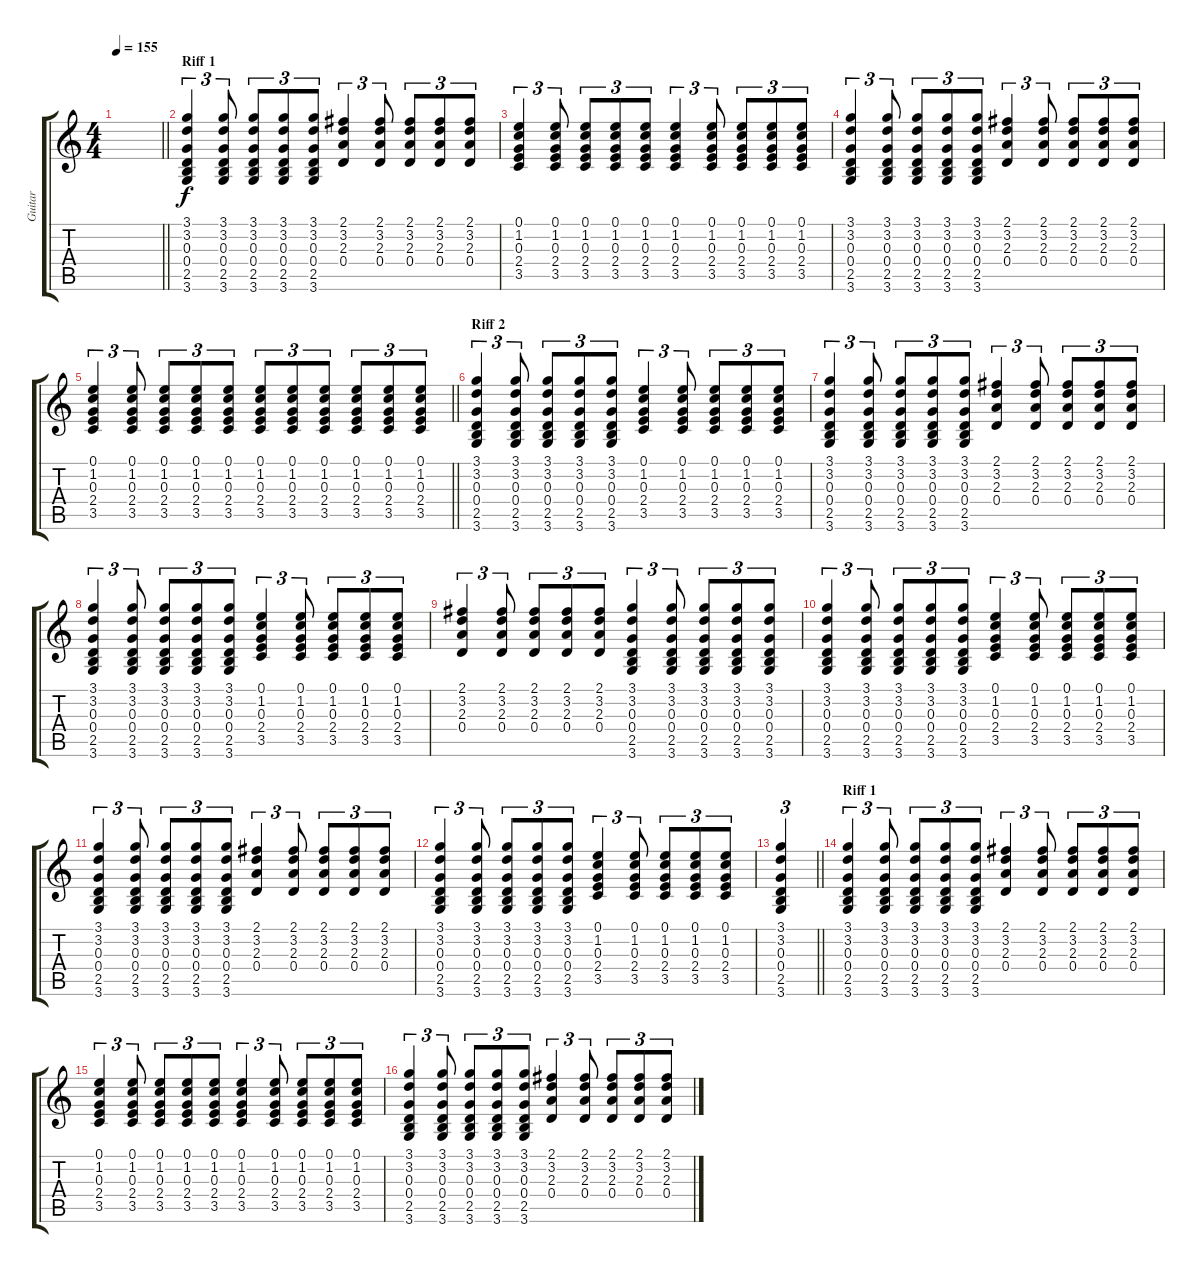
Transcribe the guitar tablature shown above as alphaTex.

\track ("Guitar" "Guitar") {instrument distortionguitar}
\staff {score tabs}
\tuning (E4 B3 G3 D3 A2 E2) {hide}
\ts (4 4)
\tempo 155
\clef g2
\barLineRight lightlight
\ks c
|
\section ("" "Riff 1")
(3.1 3.2 0.3 0.4 2.5 3.6).4{tu (3 2)} (3.1 3.2 0.3 0.4 2.5 3.6).8{tu (3 2)} (3.1 3.2 0.3 0.4 2.5 3.6).8{tu (3 2)} (3.1 3.2 0.3 0.4 2.5 3.6).8{tu (3 2)} (3.1 3.2 0.3 0.4 2.5 3.6).8{tu (3 2)} (2.1 3.2 2.3 0.4).4{tu (3 2)} (2.1 3.2 2.3 0.4).8{tu (3 2)} (2.1 3.2 2.3 0.4).8{tu (3 2)} (2.1 3.2 2.3 0.4).8{tu (3 2)} (2.1 3.2 2.3 0.4).8{tu (3 2)} |
(0.1 1.2 0.3 2.4 3.5).4{tu (3 2)} (0.1 1.2 0.3 2.4 3.5).8{tu (3 2)} (0.1 1.2 0.3 2.4 3.5).8{tu (3 2)} (0.1 1.2 0.3 2.4 3.5).8{tu (3 2)} (0.1 1.2 0.3 2.4 3.5).8{tu (3 2)} (0.1 1.2 0.3 2.4 3.5).4{tu (3 2)} (0.1 1.2 0.3 2.4 3.5).8{tu (3 2)} (0.1 1.2 0.3 2.4 3.5).8{tu (3 2)} (0.1 1.2 0.3 2.4 3.5).8{tu (3 2)} (0.1 1.2 0.3 2.4 3.5).8{tu (3 2)} |
(3.1 3.2 0.3 0.4 2.5 3.6).4{tu (3 2)} (3.1 3.2 0.3 0.4 2.5 3.6).8{tu (3 2)} (3.1 3.2 0.3 0.4 2.5 3.6).8{tu (3 2)} (3.1 3.2 0.3 0.4 2.5 3.6).8{tu (3 2)} (3.1 3.2 0.3 0.4 2.5 3.6).8{tu (3 2)} (2.1 3.2 2.3 0.4).4{tu (3 2)} (2.1 3.2 2.3 0.4).8{tu (3 2)} (2.1 3.2 2.3 0.4).8{tu (3 2)} (2.1 3.2 2.3 0.4).8{tu (3 2)} (2.1 3.2 2.3 0.4).8{tu (3 2)} |
\barLineRight lightlight
(0.1 1.2 0.3 2.4 3.5).4{tu (3 2)} (0.1 1.2 0.3 2.4 3.5).8{tu (3 2)} (0.1 1.2 0.3 2.4 3.5).8{tu (3 2)} (0.1 1.2 0.3 2.4 3.5).8{tu (3 2)} (0.1 1.2 0.3 2.4 3.5).8{tu (3 2)} (0.1 1.2 0.3 2.4 3.5).8{tu (3 2)} (0.1 1.2 0.3 2.4 3.5).8{tu (3 2)} (0.1 1.2 0.3 2.4 3.5).8{tu (3 2)} (0.1 1.2 0.3 2.4 3.5).8{tu (3 2)} (0.1 1.2 0.3 2.4 3.5).8{tu (3 2)} (0.1 1.2 0.3 2.4 3.5).8{tu (3 2)} |
\section ("" "Riff 2")
(3.1 3.2 0.3 0.4 2.5 3.6).4{tu (3 2)} (3.1 3.2 0.3 0.4 2.5 3.6).8{tu (3 2)} (3.1 3.2 0.3 0.4 2.5 3.6).8{tu (3 2)} (3.1 3.2 0.3 0.4 2.5 3.6).8{tu (3 2)} (3.1 3.2 0.3 0.4 2.5 3.6).8{tu (3 2)} (0.1 1.2 0.3 2.4 3.5).4{tu (3 2)} (0.1 1.2 0.3 2.4 3.5).8{tu (3 2)} (0.1 1.2 0.3 2.4 3.5).8{tu (3 2)} (0.1 1.2 0.3 2.4 3.5).8{tu (3 2)} (0.1 1.2 0.3 2.4 3.5).8{tu (3 2)} |
(3.1 3.2 0.3 0.4 2.5 3.6).4{tu (3 2)} (3.1 3.2 0.3 0.4 2.5 3.6).8{tu (3 2)} (3.1 3.2 0.3 0.4 2.5 3.6).8{tu (3 2)} (3.1 3.2 0.3 0.4 2.5 3.6).8{tu (3 2)} (3.1 3.2 0.3 0.4 2.5 3.6).8{tu (3 2)} (2.1 3.2 2.3 0.4).4{tu (3 2)} (2.1 3.2 2.3 0.4).8{tu (3 2)} (2.1 3.2 2.3 0.4).8{tu (3 2)} (2.1 3.2 2.3 0.4).8{tu (3 2)} (2.1 3.2 2.3 0.4).8{tu (3 2)} |
(3.1 3.2 0.3 0.4 2.5 3.6).4{tu (3 2)} (3.1 3.2 0.3 0.4 2.5 3.6).8{tu (3 2)} (3.1 3.2 0.3 0.4 2.5 3.6).8{tu (3 2)} (3.1 3.2 0.3 0.4 2.5 3.6).8{tu (3 2)} (3.1 3.2 0.3 0.4 2.5 3.6).8{tu (3 2)} (0.1 1.2 0.3 2.4 3.5).4{tu (3 2)} (0.1 1.2 0.3 2.4 3.5).8{tu (3 2)} (0.1 1.2 0.3 2.4 3.5).8{tu (3 2)} (0.1 1.2 0.3 2.4 3.5).8{tu (3 2)} (0.1 1.2 0.3 2.4 3.5).8{tu (3 2)} |
(2.1 3.2 2.3 0.4).4{tu (3 2)} (2.1 3.2 2.3 0.4).8{tu (3 2)} (2.1 3.2 2.3 0.4).8{tu (3 2)} (2.1 3.2 2.3 0.4).8{tu (3 2)} (2.1 3.2 2.3 0.4).8{tu (3 2)} (3.1 3.2 0.3 0.4 2.5 3.6).4{tu (3 2)} (3.1 3.2 0.3 0.4 2.5 3.6).8{tu (3 2)} (3.1 3.2 0.3 0.4 2.5 3.6).8{tu (3 2)} (3.1 3.2 0.3 0.4 2.5 3.6).8{tu (3 2)} (3.1 3.2 0.3 0.4 2.5 3.6).8{tu (3 2)} |
(3.1 3.2 0.3 0.4 2.5 3.6).4{tu (3 2)} (3.1 3.2 0.3 0.4 2.5 3.6).8{tu (3 2)} (3.1 3.2 0.3 0.4 2.5 3.6).8{tu (3 2)} (3.1 3.2 0.3 0.4 2.5 3.6).8{tu (3 2)} (3.1 3.2 0.3 0.4 2.5 3.6).8{tu (3 2)} (0.1 1.2 0.3 2.4 3.5).4{tu (3 2)} (0.1 1.2 0.3 2.4 3.5).8{tu (3 2)} (0.1 1.2 0.3 2.4 3.5).8{tu (3 2)} (0.1 1.2 0.3 2.4 3.5).8{tu (3 2)} (0.1 1.2 0.3 2.4 3.5).8{tu (3 2)} |
(3.1 3.2 0.3 0.4 2.5 3.6).4{tu (3 2)} (3.1 3.2 0.3 0.4 2.5 3.6).8{tu (3 2)} (3.1 3.2 0.3 0.4 2.5 3.6).8{tu (3 2)} (3.1 3.2 0.3 0.4 2.5 3.6).8{tu (3 2)} (3.1 3.2 0.3 0.4 2.5 3.6).8{tu (3 2)} (2.1 3.2 2.3 0.4).4{tu (3 2)} (2.1 3.2 2.3 0.4).8{tu (3 2)} (2.1 3.2 2.3 0.4).8{tu (3 2)} (2.1 3.2 2.3 0.4).8{tu (3 2)} (2.1 3.2 2.3 0.4).8{tu (3 2)} |
(3.1 3.2 0.3 0.4 2.5 3.6).4{tu (3 2)} (3.1 3.2 0.3 0.4 2.5 3.6).8{tu (3 2)} (3.1 3.2 0.3 0.4 2.5 3.6).8{tu (3 2)} (3.1 3.2 0.3 0.4 2.5 3.6).8{tu (3 2)} (3.1 3.2 0.3 0.4 2.5 3.6).8{tu (3 2)} (0.1 1.2 0.3 2.4 3.5).4{tu (3 2)} (0.1 1.2 0.3 2.4 3.5).8{tu (3 2)} (0.1 1.2 0.3 2.4 3.5).8{tu (3 2)} (0.1 1.2 0.3 2.4 3.5).8{tu (3 2)} (0.1 1.2 0.3 2.4 3.5).8{tu (3 2)} |
\barLineRight lightlight
(3.1 3.2 0.3 0.4 2.5 3.6).4{tu (3 2)} |
\section ("" "Riff 1")
(3.1 3.2 0.3 0.4 2.5 3.6).4{tu (3 2)} (3.1 3.2 0.3 0.4 2.5 3.6).8{tu (3 2)} (3.1 3.2 0.3 0.4 2.5 3.6).8{tu (3 2)} (3.1 3.2 0.3 0.4 2.5 3.6).8{tu (3 2)} (3.1 3.2 0.3 0.4 2.5 3.6).8{tu (3 2)} (2.1 3.2 2.3 0.4).4{tu (3 2)} (2.1 3.2 2.3 0.4).8{tu (3 2)} (2.1 3.2 2.3 0.4).8{tu (3 2)} (2.1 3.2 2.3 0.4).8{tu (3 2)} (2.1 3.2 2.3 0.4).8{tu (3 2)} |
(0.1 1.2 0.3 2.4 3.5).4{tu (3 2)} (0.1 1.2 0.3 2.4 3.5).8{tu (3 2)} (0.1 1.2 0.3 2.4 3.5).8{tu (3 2)} (0.1 1.2 0.3 2.4 3.5).8{tu (3 2)} (0.1 1.2 0.3 2.4 3.5).8{tu (3 2)} (0.1 1.2 0.3 2.4 3.5).4{tu (3 2)} (0.1 1.2 0.3 2.4 3.5).8{tu (3 2)} (0.1 1.2 0.3 2.4 3.5).8{tu (3 2)} (0.1 1.2 0.3 2.4 3.5).8{tu (3 2)} (0.1 1.2 0.3 2.4 3.5).8{tu (3 2)} |
(3.1 3.2 0.3 0.4 2.5 3.6).4{tu (3 2)} (3.1 3.2 0.3 0.4 2.5 3.6).8{tu (3 2)} (3.1 3.2 0.3 0.4 2.5 3.6).8{tu (3 2)} (3.1 3.2 0.3 0.4 2.5 3.6).8{tu (3 2)} (3.1 3.2 0.3 0.4 2.5 3.6).8{tu (3 2)} (2.1 3.2 2.3 0.4).4{tu (3 2)} (2.1 3.2 2.3 0.4).8{tu (3 2)} (2.1 3.2 2.3 0.4).8{tu (3 2)} (2.1 3.2 2.3 0.4).8{tu (3 2)} (2.1 3.2 2.3 0.4).8{tu (3 2)}
